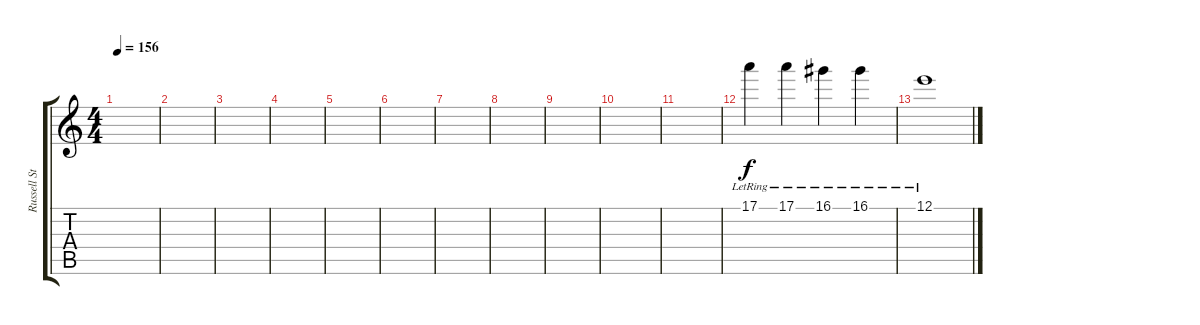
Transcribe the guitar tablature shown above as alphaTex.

\track ("Russell Studio Add Ins 1" "Russell St") {instrument electricguitarjazz}
\staff {score tabs}
\tuning (E4 B3 G3 D3 A2 E2) {hide}
\ts (4 4)
\tempo 156
\clef g2
\ks c
|
|
|
|
|
|
|
|
|
|
|
17.1{lr}.4 17.1{lr}.4 16.1{lr}.4 16.1{lr}.4 |
12.1{lr}.1
